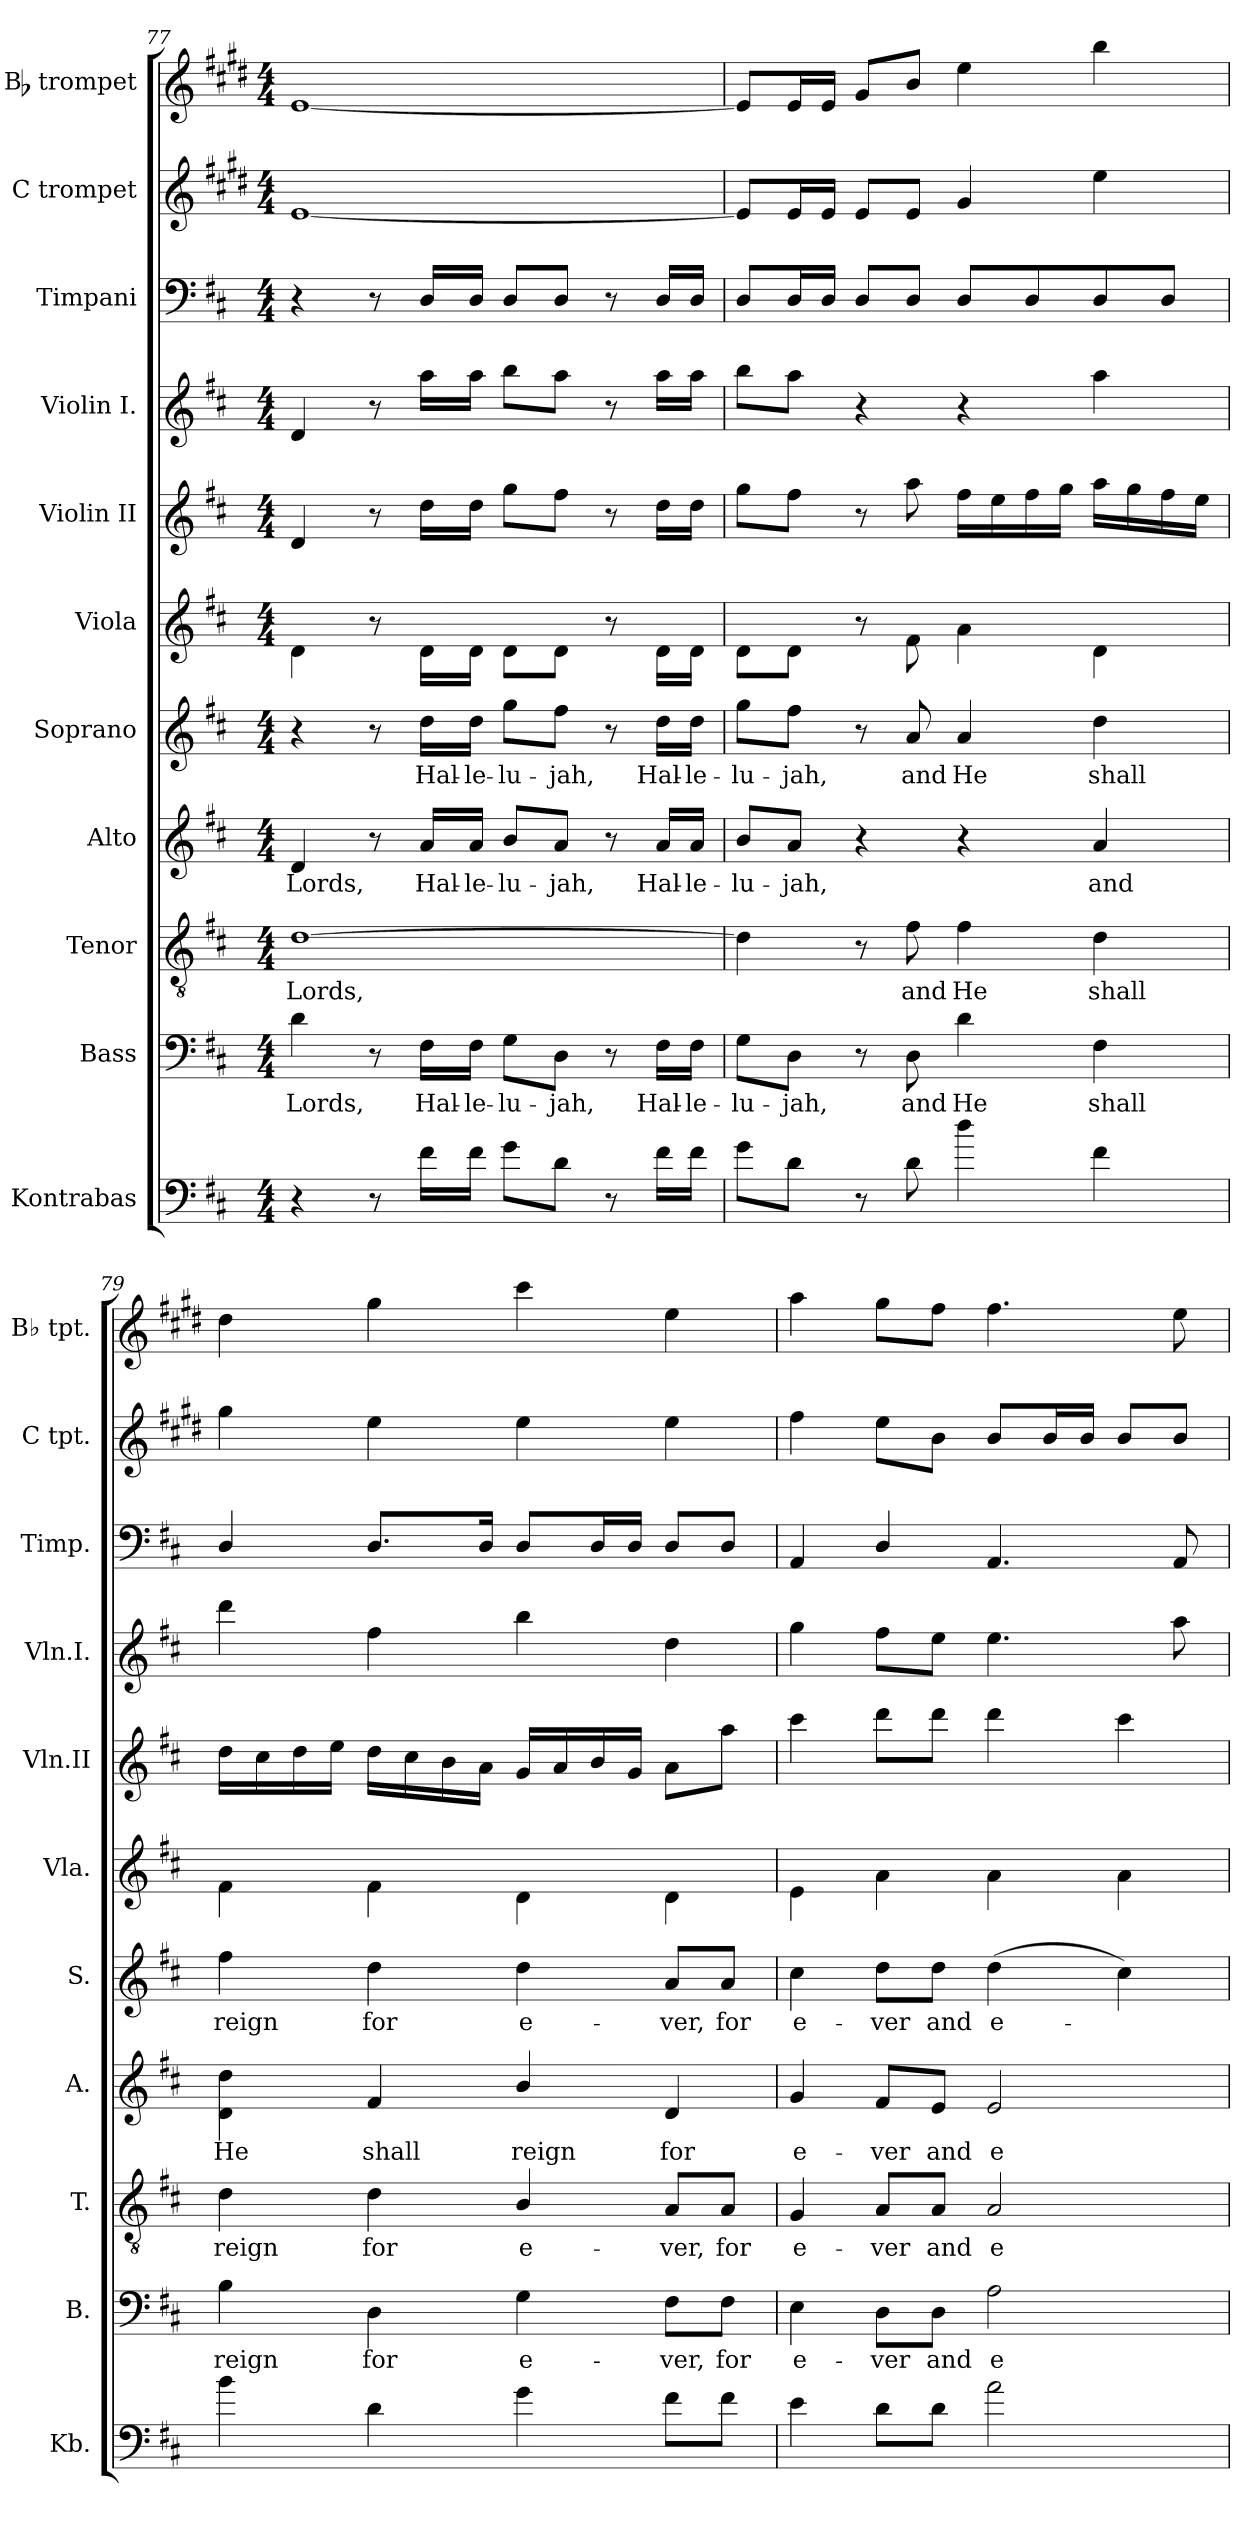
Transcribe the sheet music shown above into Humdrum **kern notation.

**kern	**kern	**text	**kern	**text	**kern	**text	**kern	**text	**kern	**kern	**kern	**kern	**kern	**kern
*part11	*part10	*part10	*part9	*part9	*part8	*part8	*part7	*part7	*part6	*part5	*part4	*part3	*part2	*part1
*staff11	*staff10	*staff10	*staff9	*staff9	*staff8	*staff8	*staff7	*staff7	*staff6	*staff5	*staff4	*staff3	*staff2	*staff1
*I"Kontrabas	*I"Bass	*	*I"Tenor	*	*I"Alto	*	*I"Soprano	*	*I"Viola	*I"Violin II	*I"Violin I.	*I"Timpani	*I"C trompet	*I"Bb trompet
*I'Kb.	*I'B.	*	*I'T.	*	*I'A.	*	*I'S.	*	*I'Vla.	*I'Vln.II	*I'Vln.I.	*I'Timp.	*I'C tpt.	*I'Bb tpt.
*clefF4	*clefF4	*	*clefGv2	*	*clefG2	*	*clefG2	*	*clefG2	*clefG2	*clefG2	*clefF4	*clefG2	*clefG2
*ITrd7c12	*	*	*	*	*	*	*	*	*	*	*	*	*ITrd1c2	*ITrd1c2
*k[f#c#]	*k[f#c#]	*	*k[f#c#]	*	*k[f#c#]	*	*k[f#c#]	*	*k[f#c#]	*k[f#c#]	*k[f#c#]	*k[f#c#]	*k[f#c#]	*k[f#c#]
*M4/4	*M4/4	*	*M4/4	*	*M4/4	*	*M4/4	*	*M4/4	*M4/4	*M4/4	*M4/4	*M4/4	*M4/4
=77	=77	=77	=77	=77	=77	=77	=77	=77	=77	=77	=77	=77	=77	=77
!	!	!LO:LY:b	!	!LO:LY:b	!	!LO:LY:b	!	!	!	!	!	!	!	!
4r	4d\	Lords,	[1d	Lords,	4d/	Lords,	4r	.	4d\	4d/	4d/	4r	[1d	[1d
8r	8r	.	.	.	8r	.	8r	.	8r	8r	8r	8r	.	.
!	!	!LO:LY:b	!	!	!	!LO:LY:b	!	!LO:LY:b	!	!	!	!	!	!
16F#\LL	16F#\LL	Hal-	.	.	16a/LL	Hal-	16dd\LL	Hal-	16d\LL	16dd\LL	16aa\LL	16D/LL	.	.
!	!	!LO:LY:b	!	!	!	!LO:LY:b	!	!LO:LY:b	!	!	!	!	!	!
16F#\JJ	16F#\JJ	-le-	.	.	16a/JJ	-le-	16dd\JJ	-le-	16d\JJ	16dd\JJ	16aa\JJ	16D/JJ	.	.
!	!	!LO:LY:b	!	!	!	!LO:LY:b	!	!LO:LY:b	!	!	!	!	!	!
8G\L	8G\L	-lu-	.	.	8b/L	-lu-	8gg\L	-lu-	8d\L	8gg\L	8bb\L	8D/L	.	.
!	!	!LO:LY:b	!	!	!	!LO:LY:b	!	!LO:LY:b	!	!	!	!	!	!
8D\J	8D\J	-jah,	.	.	8a/J	-jah,	8ff#\J	-jah,	8d\J	8ff#\J	8aa\J	8D/J	.	.
8r	8r	.	.	.	8r	.	8r	.	8r	8r	8r	8r	.	.
!	!	!LO:LY:b	!	!	!	!LO:LY:b	!	!LO:LY:b	!	!	!	!	!	!
16F#\LL	16F#\LL	Hal-	.	.	16a/LL	Hal-	16dd\LL	Hal-	16d\LL	16dd\LL	16aa\LL	16D/LL	.	.
!	!	!LO:LY:b	!	!	!	!LO:LY:b	!	!LO:LY:b	!	!	!	!	!	!
16F#\JJ	16F#\JJ	-le-	.	.	16a/JJ	-le-	16dd\JJ	-le-	16d\JJ	16dd\JJ	16aa\JJ	16D/JJ	.	.
!!LO:PB:g=z
=78	=78	=78	=78	=78	=78	=78	=78	=78	=78	=78	=78	=78	=78	=78
!	!	!LO:LY:b	!	!	!	!LO:LY:b	!	!LO:LY:b	!	!	!	!	!	!
8G\L	8G\L	-lu-	4d\]	.	8b/L	-lu-	8gg\L	-lu-	8d\L	8gg\L	8bb\L	8D/L	8d/L]	8d/L]
!	!	!LO:LY:b	!	!	!	!LO:LY:b	!	!LO:LY:b	!	!	!	!	!	!
8D\J	8D\J	-jah,	.	.	8a/J	-jah,	8ff#\J	-jah,	8d\J	8ff#\J	8aa\J	16D/L	16d/L	16d/L
.	.	.	.	.	.	.	.	.	.	.	.	16D/JJ	16d/JJ	16d/JJ
8r	8r	.	8r	.	4r	.	8r	.	8r	8r	4r	8D/L	8d/L	8f#/L
!	!	!LO:LY:b	!	!LO:LY:b	!	!	!	!LO:LY:b	!	!	!	!	!	!
8D\	8D\	and	8f#\	and	.	.	8a/	and	8f#\	8aa\	.	8D/J	8d/J	8a/J
!	!	!LO:LY:b	!	!LO:LY:b	!	!	!	!LO:LY:b	!	!	!	!	!	!
4d\	4d\	He	4f#\	He	4r	.	4a/	He	4a\	16ff#\LL	4r	8D/L	4f#/	4dd\
.	.	.	.	.	.	.	.	.	.	16ee\	.	.	.	.
.	.	.	.	.	.	.	.	.	.	16ff#\	.	8D/	.	.
.	.	.	.	.	.	.	.	.	.	16gg\JJ	.	.	.	.
!	!	!LO:LY:b	!	!LO:LY:b	!	!LO:LY:b	!	!LO:LY:b	!	!	!	!	!	!
4F#\	4F#\	shall	4d\	shall	4a/	and	4dd\	shall	4d\	16aa\LL	4aa\	8D/	4dd\	4aa\
.	.	.	.	.	.	.	.	.	.	16gg\	.	.	.	.
.	.	.	.	.	.	.	.	.	.	16ff#\	.	8D/J	.	.
.	.	.	.	.	.	.	.	.	.	16ee\JJ	.	.	.	.
=79	=79	=79	=79	=79	=79	=79	=79	=79	=79	=79	=79	=79	=79	=79
!	!	!LO:LY:b	!	!LO:LY:b	!	!LO:LY:b	!	!LO:LY:b	!	!	!	!	!	!
4B\	4B\	reign	4d\	reign	4d\ 4dd\	He	4ff#\	reign	4f#\	16dd\LL	4ddd\	4D/	4ff#\	4cc#\
.	.	.	.	.	.	.	.	.	.	16cc#\	.	.	.	.
.	.	.	.	.	.	.	.	.	.	16dd\	.	.	.	.
.	.	.	.	.	.	.	.	.	.	16ee\JJ	.	.	.	.
!	!	!LO:LY:b	!	!LO:LY:b	!	!LO:LY:b	!	!LO:LY:b	!	!	!	!	!	!
4D\	4D\	for	4d\	for	4f#/	shall	4dd\	for	4f#\	16dd\LL	4ff#\	8.D/L	4dd\	4ff#\
.	.	.	.	.	.	.	.	.	.	16cc#\	.	.	.	.
.	.	.	.	.	.	.	.	.	.	16b\	.	.	.	.
.	.	.	.	.	.	.	.	.	.	16a\JJ	.	16D/Jk	.	.
!	!	!LO:LY:b	!	!LO:LY:b	!	!LO:LY:b	!	!LO:LY:b	!	!	!	!	!	!
4G\	4G\	e-	4B/	e-	4b/	reign	4dd\	e-	4d\	16g/LL	4bb\	8D/L	4dd\	4bb\
.	.	.	.	.	.	.	.	.	.	16a/	.	.	.	.
.	.	.	.	.	.	.	.	.	.	16b/	.	16D/L	.	.
.	.	.	.	.	.	.	.	.	.	16g/JJ	.	16D/JJ	.	.
!	!	!LO:LY:b	!	!LO:LY:b	!	!LO:LY:b	!	!LO:LY:b	!	!	!	!	!	!
8F#\L	8F#\L	-ver,	8A/L	-ver,	4d/	for	8a/L	-ver,	4d\	8a\L	4dd\	8D/L	4dd\	4dd\
!	!	!LO:LY:b	!	!LO:LY:b	!	!	!	!LO:LY:b	!	!	!	!	!	!
8F#\J	8F#\J	for	8A/J	for	.	.	8a/J	for	.	8aa\J	.	8D/J	.	.
=80	=80	=80	=80	=80	=80	=80	=80	=80	=80	=80	=80	=80	=80	=80
!	!	!LO:LY:b	!	!LO:LY:b	!	!LO:LY:b	!	!LO:LY:b	!	!	!	!	!	!
4E\	4E\	e-	4G/	e-	4g/	e-	4cc#\	e-	4e\	4ccc#\	4gg\	4AA/	4ee\	4gg\
!	!	!LO:LY:b	!	!LO:LY:b	!	!LO:LY:b	!	!LO:LY:b	!	!	!	!	!	!
8D\L	8D\L	-ver	8A/L	-ver	8f#/L	-ver	8dd\L	-ver	4a\	8ddd\L	8ff#\L	4D/	8dd\L	8ff#\L
!	!	!LO:LY:b	!	!LO:LY:b	!	!LO:LY:b	!	!LO:LY:b	!	!	!	!	!	!
8D\J	8D\J	and	8A/J	and	8e/J	and	8dd\J	and	.	8ddd\J	8ee\J	.	8a\J	8ee\J
!	!	!LO:LY:b	!	!LO:LY:b	!	!LO:LY:b	!	!LO:LY:b	!	!	!	!	!	!
2A\	2A\	e-	2A/	e-	2e/	e-	(4dd\	e-	4a\	4ddd\	4.ee\	4.AA/	8a/L	4.ee\
.	.	.	.	.	.	.	.	.	.	.	.	.	16a/L	.
.	.	.	.	.	.	.	.	.	.	.	.	.	16a/JJ	.
.	.	.	.	.	.	.	4cc#\)	.	4a\	4ccc#\	.	.	8a/L	.
.	.	.	.	.	.	.	.	.	.	.	8aa\	8AA/	8a/J	8dd\
=	=	=	=	=	=	=	=	=	=	=	=	=	=	=
*-	*-	*-	*-	*-	*-	*-	*-	*-	*-	*-	*-	*-	*-	*-
